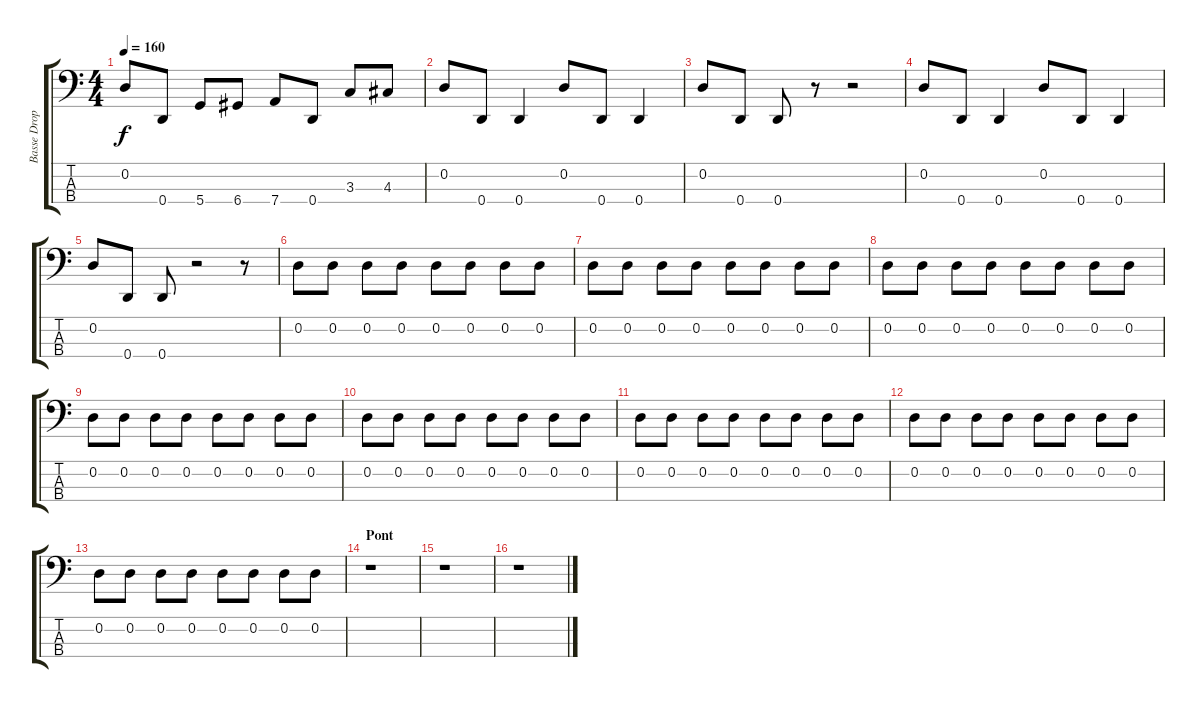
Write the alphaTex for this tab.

\track ("Basse Dropped D ( Chris )" "Basse Drop") {instrument electricbassfinger}
\staff {score tabs}
\tuning (G2 D2 A1 D1) {hide}
\ts (4 4)
\tempo 160
\clef f4
\ks c
0.2.8{dy f} 0.4.8 5.4.8 6.4.8 7.4.8 0.4.8 3.3.8 4.3.8 |
0.2.8 0.4.8 0.4.4 0.2.8 0.4.8 0.4.4 |
0.2.8 0.4.8 0.4.8 r.8 r.2 |
0.2.8 0.4.8 0.4.4 0.2.8 0.4.8 0.4.4 |
0.2.8 0.4.8 0.4.8 r.2 r.8 |
\section ("" "")
0.2.8{volume 10} 0.2.8 0.2.8 0.2.8 0.2.8 0.2.8 0.2.8 0.2.8 |
0.2.8 0.2.8 0.2.8 0.2.8 0.2.8 0.2.8 0.2.8 0.2.8 |
0.2.8 0.2.8 0.2.8 0.2.8 0.2.8 0.2.8 0.2.8 0.2.8 |
0.2.8 0.2.8 0.2.8 0.2.8 0.2.8 0.2.8 0.2.8 0.2.8 |
0.2.8 0.2.8 0.2.8 0.2.8 0.2.8 0.2.8 0.2.8 0.2.8 |
0.2.8 0.2.8 0.2.8 0.2.8 0.2.8 0.2.8 0.2.8 0.2.8 |
0.2.8 0.2.8 0.2.8 0.2.8 0.2.8 0.2.8 0.2.8 0.2.8 |
0.2.8 0.2.8 0.2.8 0.2.8 0.2.8 0.2.8 0.2.8 0.2.8 |
\section ("" "Pont")
r.1{volume 16} |
r.1 |
r.1
